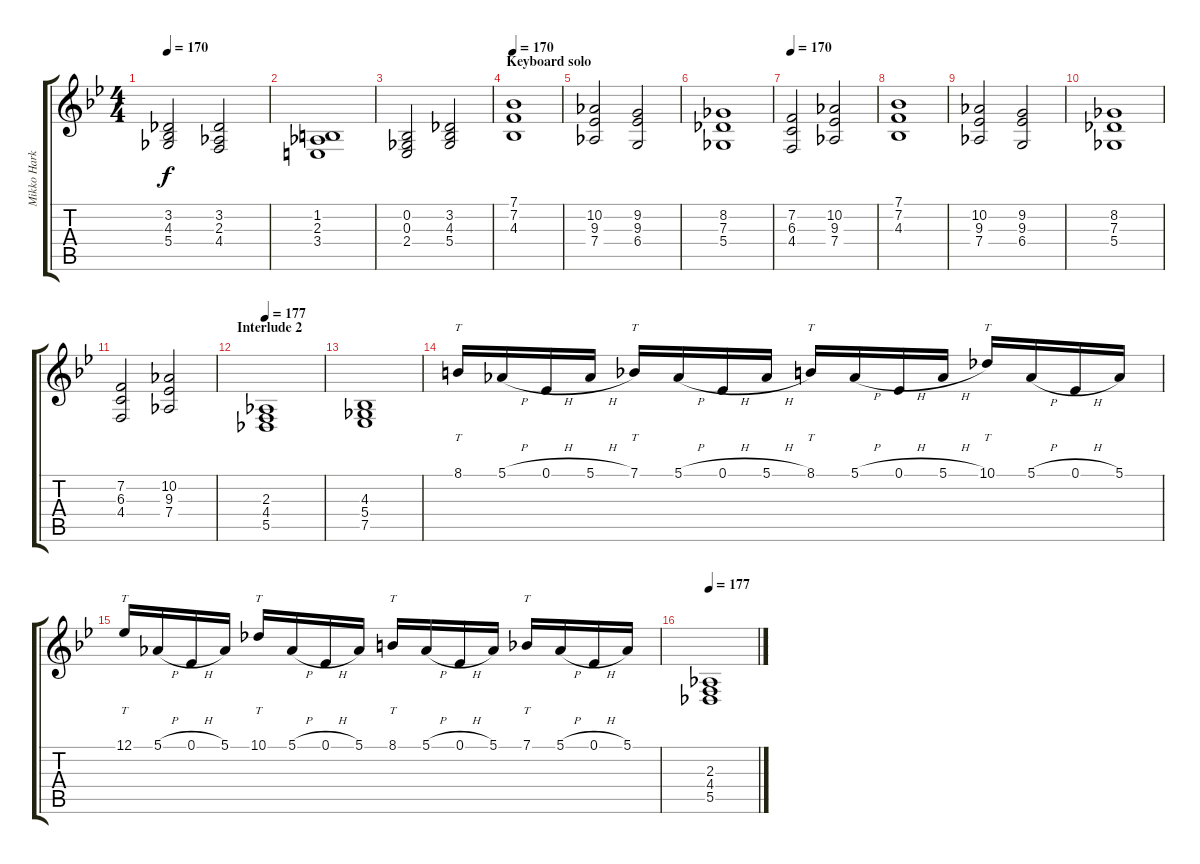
\track ("Mikko Harkin LH" "Mikko Hark") {instrument harpsichord}
\staff {score tabs}
\tuning (Eb4 Bb3 Gb3 Db3 Ab2 Eb2) {hide}
\ts (4 4)
\tempo 170
\clef g2
\ks gminor
(3.2 4.3 5.4).2{dy f} (3.2 2.3 4.4).2 |
(1.2 2.3 3.4).1 |
(0.2 0.3 2.4).2 (3.2 4.3 5.4).2 |
\section ("" "Keyboard solo")
\tempo 170
(7.1 7.2 4.3).1{volume 13 instrument stringensemble1} |
(10.2 9.3 7.4).2 (9.2 9.3 6.4).2 |
(8.2 7.3 5.4).1 |
\tempo 170
(7.2 6.3 4.4).2 (10.2 9.3 7.4).2 |
(7.1 7.2 4.3).1{volume 13 instrument stringensemble1} |
(10.2 9.3 7.4).2 (9.2 9.3 6.4).2 |
(8.2 7.3 5.4).1 |
(7.2 6.3 4.4).2 (10.2 9.3 7.4).2 |
\section ("" "Interlude 2")
\tempo 177
(2.3 4.4 5.5).1{volume 12 instrument stringensemble1} |
(4.3 5.4 7.5).1 |
8.1.16{tt instrument harpsichord} 5.1{h}.16 0.1{h}.16 5.1{h}.16 7.1.16{tt} 5.1{h}.16 0.1{h}.16 5.1{h}.16 8.1.16{tt} 5.1{h}.16 0.1{h}.16 5.1{h}.16 10.1.16{tt} 5.1{h}.16 0.1{h}.16 5.1.16 |
12.1.16{tt} 5.1{h}.16 0.1{h}.16 5.1.16 10.1.16{tt} 5.1{h}.16 0.1{h}.16 5.1.16 8.1.16{tt} 5.1{h}.16 0.1{h}.16 5.1.16 7.1.16{tt} 5.1{h}.16 0.1{h}.16 5.1.16 |
\tempo 177
(2.3 4.4 5.5).1{volume 13 instrument stringensemble1}
